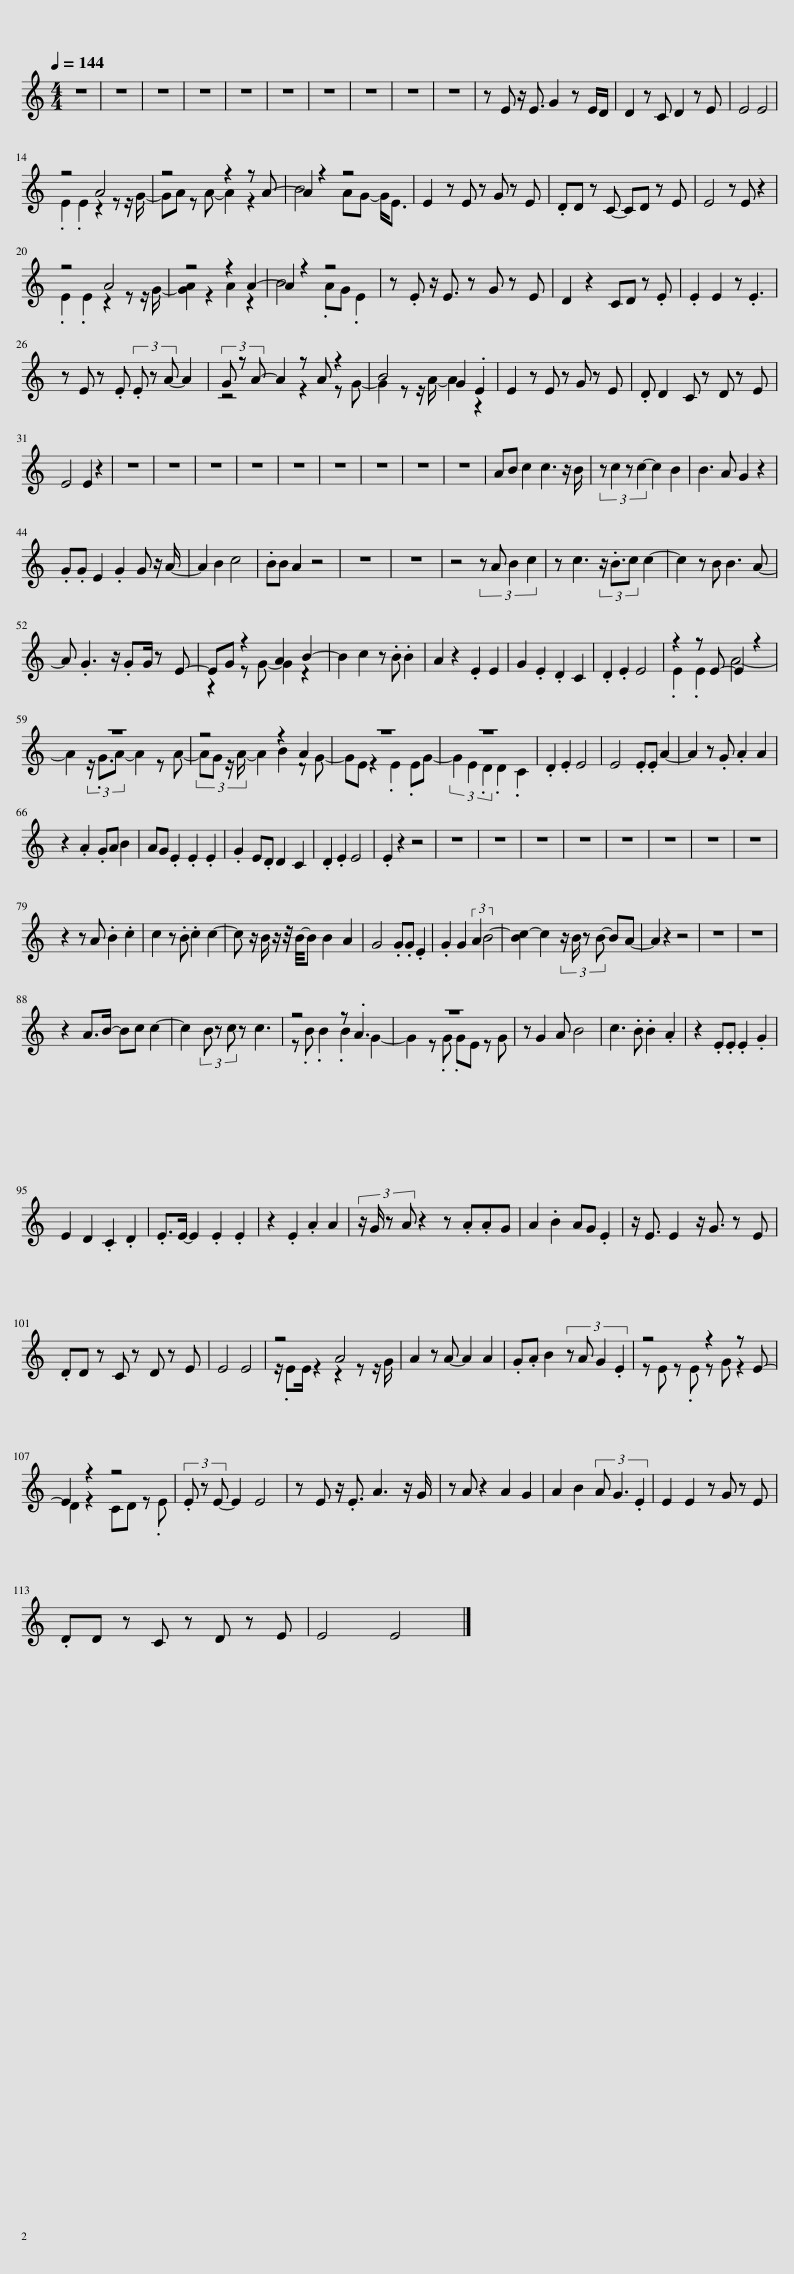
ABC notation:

X:1
%%score ( 1 2 )
L:1/8
Q:1/4=144
M:4/4
I:linebreak $
K:C
V:1 treble
V:2 treble
V:1
 z8 | z8 | z8 | z8 | z8 | %5
 z8 | z8 | z8 | z8 | z8 | %10
 z E z/ E3/2 G2 z E/D/ | D2 z C D2 z E | E4 E4 |$ z4 A4 | z4 z2 z A- | %15
 A2 z2 z4 | E2 z E z G z E | .DD z C- CD z E | E4 z E z2 |$ z4 A4 | %20
 z4 z2 A2- | A2 z2 z4 | z .E z/ E3/2 z G z E | D2 z2 CD z .E | .E2 E2 z .E3 |$ %25
 z E z .E (3.E z A- A2 | (3G z A- A2 z A z2 | B4 G2 .E2 | E2 z E z G z E | .D D2 C z D z E |$ %30
 E4 E2 z2 | z8 | z8 | z8 | z8 | %35
 z8 | z8 | z8 | z8 | z8 | %40
 AB c2 c3 z/ B/ | (3:2:4z c2 z c2- c2 B2 | B3 A G2 z2 |$ .G.G E2 .G2 G z/ A/- | A2 B2 c4 | %45
 .BB A2 z4 | z8 | z8 | z4 (3:2:4z A B2 c2 | z c3 (3z/ .B3/2c c2- | %50
 c2 z B B3 A- |$ A .G3 z/ .GG/ z E- | EG z2 A2 B2- | B2 c2 z .B .B2 | A2 z2 .E2 E2 | %55
 G2 .E2 .D2 C2 | .D2 .E2 E4 | z2 z E- E2 z2 |$ z8 | z4 z2 A2 | %60
 z8 | z8 | .D2 .E2 E4 | E4 .E.E A2- | A2 z .G .A2 A2 |$ %65
 z2 .A2 .GA B2 | AG .E2 .E2 .E2 | .G2 E.D D2 C2 | .D2 .E2 E4 | .E2 z2 z4 | %70
 z8 | z8 | z8 | z8 | z8 | %75
 z8 | z8 | z8 |$ z2 z A .B2 .c2 | c2 z .B .c2 c2- | %80
 c z/ B/ z/ z/4 B/4-B B2 A2 | G4 .G.G .E2 | .G2 G2 (3:2:2A2 B4- | [Bc-]2 c2 (3:2:4z/ B/ z B- BA- | A2 z2 z4 | %85
 z8 | z8 |$ z2 A>B- Bc c2- | c2 (3B z c z c3 | z4 z .A3 | %90
 z8 | z G2 A B4 | c3 .B .B2 .A2 | z2 .E.E .E2 .G2 |$ E2 D2 .C2 .D2 | %95
 .E>E- E2 .E2 .E2 | z2 .E2 .A2 A2 | (3:2:4z/ G/ z A z2 z .A.AG | A2 .B2 AG .E2 | z/ E3/2 E2 z/ G3/2 z E |$ %100
 .DD z C z D z E | E4 E4 | z4 A4 | A2 z A- A2 A2 | .G.A B2 (3:2:4z A G2 .E2 | %105
 z4 z2 z E- |$ E2 z2 z4 | (3.E z E- E2 E4 | z E z/ .E3/2 A3 z/ G/ | z A z2 A2 G2 | %110
 A2 B2 (3A G3 .E2 | E2 E2 z G z E |$ .DD z C z D z E | E4 E4 |] %114
V:2
 x8 | x8 | x8 | x8 | x8 | %5
 x8 | x8 | x8 | x8 | x8 | %10
 x8 | x8 | x8 |$ .E2 .E2 z2 z z/ G/- | GA z A- A2 z2 | %15
 B4 AG- G<E | x8 | x8 | x8 |$ .E2 .E2 z2 z z/ G/- | %20
 [GA]2 z2 A2 z2 | B4 .AG .E2 | x8 | x8 | x8 |$ %25
 x8 | z4 z2 z G- | G2 z z/ A/- A2 z2 | x8 | x8 |$ %30
 x8 | x8 | x8 | x8 | x8 | %35
 x8 | x8 | x8 | x8 | x8 | %40
 x8 | x8 | x8 |$ x8 | x8 | %45
 x8 | x8 | x8 | x8 | x8 | %50
 x8 |$ x8 | z2 z G- G2 z2 | x8 | x8 | %55
 x8 | x8 | .E2 .E2 A4- |$ A2 (3z/ .G3/2A- A2 z A- | (3:2:4AG z/ A/- A2 B2 z G- | %60
 GE z2 .E2 .EG- | (3G2 E2 .D2 .D2 .C2 | x8 | x8 | x8 |$ %65
 x8 | x8 | x8 | x8 | x8 | %70
 x8 | x8 | x8 | x8 | x8 | %75
 x8 | x8 | x8 |$ x8 | x8 | %80
 x8 | x8 | x8 | x8 | x8 | %85
 x8 | x8 |$ x8 | x8 | z .B .B2 .B2 G2- | %90
 G2 z .G .GE z G | x8 | x8 | x8 |$ x8 | %95
 x8 | x8 | x8 | x8 | x8 |$ %100
 x8 | x8 | z/ .EE/ z2 z2 z z/ G/ | x8 | x8 | %105
 z E z .E z G z2 |$ D2 z2 CD z .E | x8 | x8 | x8 | %110
 x8 | x8 |$ x8 | x8 |] %114
